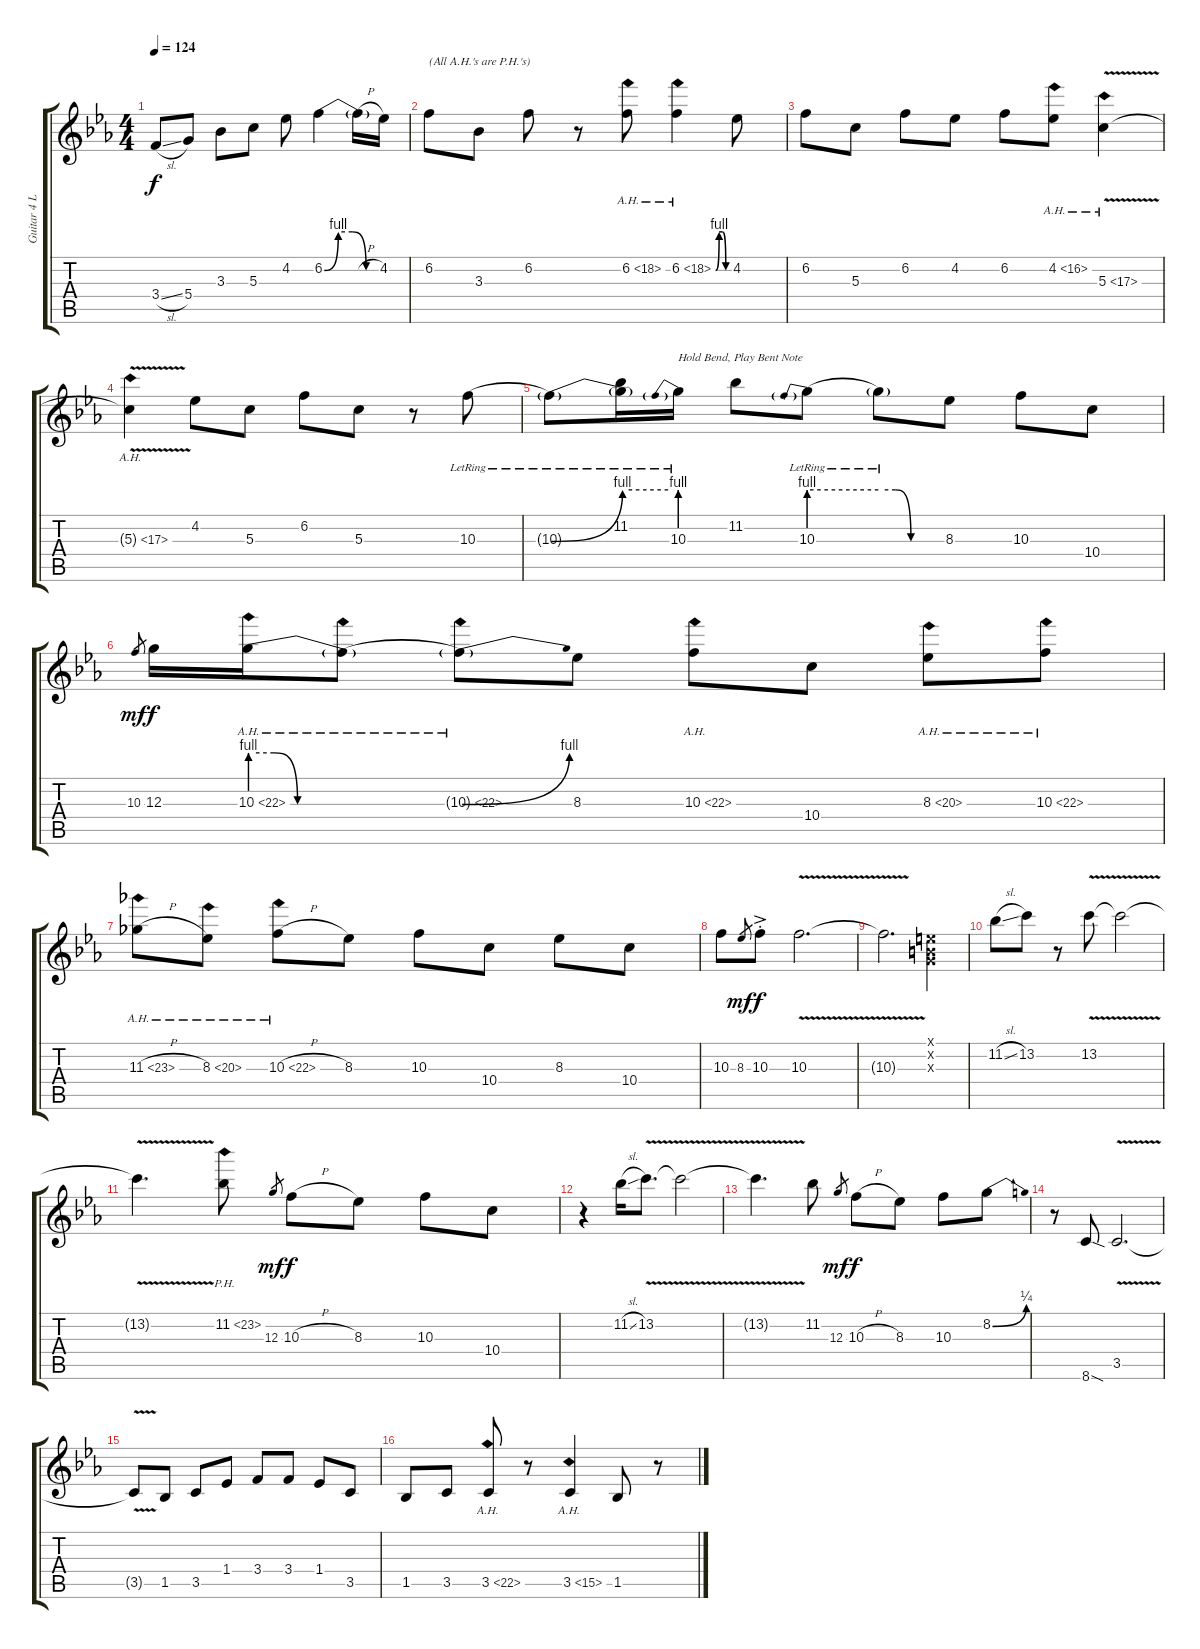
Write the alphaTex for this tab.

\track ("Guitar 4 Lead" "Guitar 4 L") {instrument distortionguitar}
\staff {score tabs}
\tuning (E4 B3 G3 D3 A2 E2) {hide}
\ts (4 4)
\tempo 124
\clef g2
\ks eb
3.4{sl}.8{dy f} 5.4.8 3.3.8 5.3.8 4.2.8 6.2{be (custom 0 0 15 4 30 4 45 0 60 0)}.4 6.2{h t}.16 4.2.16 |
6.2.8{txt "(All A.H.'s are P.H.'s)"} 3.3.8 6.2.8 r.8 6.2{ah 12}.8 6.2{be (custom 0 0 15 4 30 4 45 0 60 0) ah 12}.4 4.2.8 |
6.2.8 5.3.8 6.2.8 4.2.8 6.2.8 4.2{ah 12}.8 5.3{ah 12 v}.4 |
5.3{ah 12 v t}.4 4.2.8 5.3.8 6.2.8 5.3.8 r.8 10.3{be (hold 0 0 60 0) lr}.8 |
10.3{be (bend 0 0 60 4) lr t}.8 (11.2 10.3{be (hold 0 4 60 4) lr t}).16 10.3{be (prebend 0 4 60 4) lr}.16{txt "Hold Bend, Play Bent Note"} 11.2.8 10.3{be (prebend 0 4 60 4) lr}.8 10.3{be (custom 0 4 15 4 30 0 60 0) lr t}.8 8.3.8 10.3.8 10.4.8 |
10.3.8{gr dy mf} 12.3.16{dy f} 10.3{be (custom 0 4 15 4 30 0 60 0) ah 12}.16 10.3{be (hold 0 0 60 0) ah 12 t}.8 10.3{be (bend 0 0 60 4) ah 12 t}.8 8.3.8 10.3{ah 12}.8 10.4.8 8.3{ah 12}.8 10.3{ah 12}.8 |
11.3{ah 12 h}.8 8.3{ah 12}.8 10.3{ah 12 h}.8 8.3.8 10.3.8 10.4.8 8.3.8 10.4.8 |
10.3.8 8.3.8{gr dy mf} 10.3{ac st}.8{dy f} 10.3{v}.2{d} |
10.3{v t}.2{d} (0.1{x} 0.2{x} 0.3{x}).4 |
11.2{sl}.8 13.2.8 r.8 13.2{v}.8 13.2{v t}.2 |
13.2{v t}.4{d} 11.2{ph 12}.8 12.3.8{gr dy mf} 10.3{h}.8{dy f} 8.3.8 10.3.8 10.4.8 |
r.4 11.2{sl}.16 13.2{v}.8{d} 13.2{v t}.2 |
13.2{v t}.4{d} 11.2.8 12.3.8{gr dy mf} 10.3{h}.8{dy f} 8.3.8 10.3.8 8.2{be (bend 0 0 60 1)}.8 |
r.8 8.6{sod}.8 3.5{v}.2{d} |
3.5{v t}.8 1.5.8 3.5.8 1.4.8 3.4.8 3.4.8 1.4.8 3.5.8 |
1.5.8 3.5.8 3.5{ah 19}.8 r.8 3.5{ah 12}.4 1.5.8 r.8
